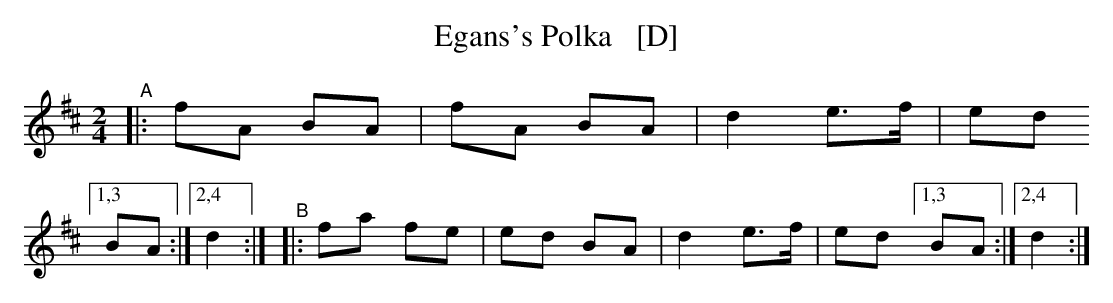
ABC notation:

X:1
T: Egans's Polka   [D]
M: 2/4
L: 1/8
K: D
"^A"|: fA BA | fA BA | d2 e>f | ed [1,3 BA :|[2,4 d2 :|
"^B"|: fa fe | ed BA | d2 e>f | ed [1,3 BA :|[2,4 d2 :|
